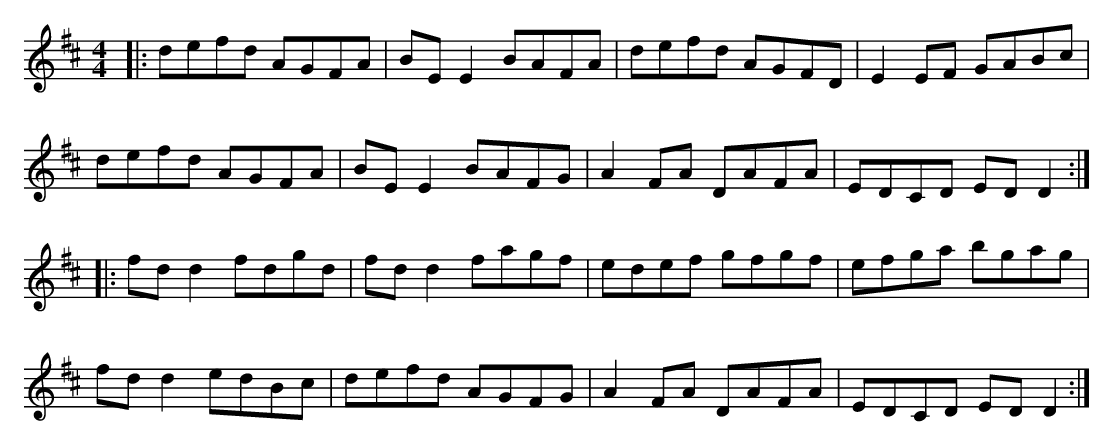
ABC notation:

X:1
M:4/4
K:D
|:defd AGFA|BEE2 BAFA|defd AGFD|E2EF GABc|
defd AGFA|BEE2 BAFG|A2FA DAFA| EDCD EDD2:|
|:fdd2 fdgd|fdd2 fagf|edef gfgf|efga bgag|
fdd2 edBc|defd AGFG|A2FA DAFA| EDCD EDD2:|
